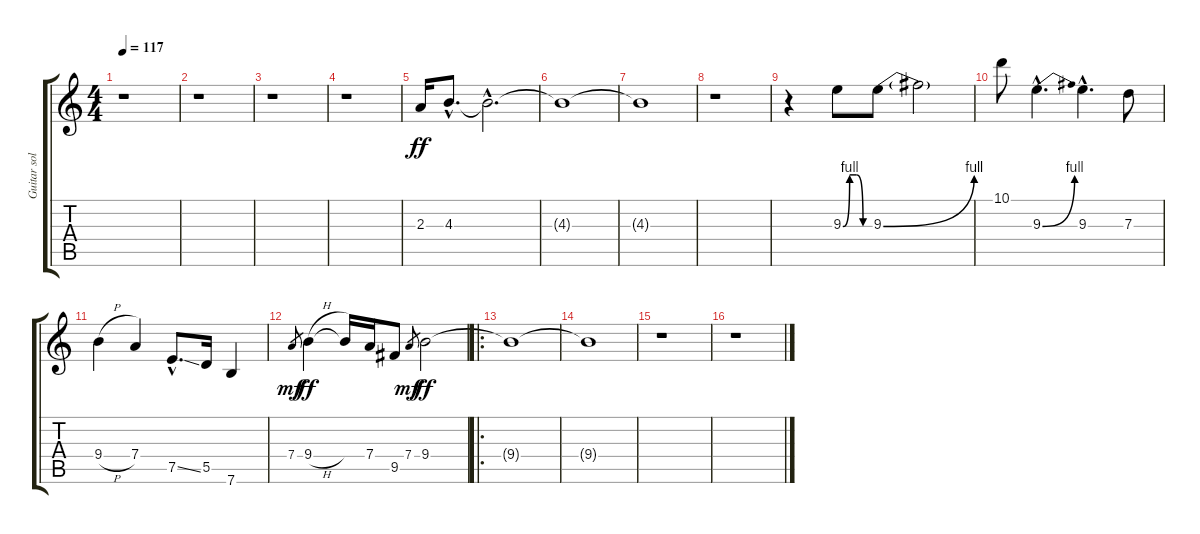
\track ("Guitar solo" "Guitar sol") {instrument distortionguitar}
\staff {score tabs}
\tuning (E4 B3 G3 D3 A2 E2) {hide}
\ts (4 4)
\tempo 117
\clef g2
\ks c
r.1{dy ff instrument distortionguitar} |
r.1 |
r.1 |
r.1 |
2.3.16 4.3{hac}.8{d} 4.3{hac t}.2{d} |
4.3{t}.1 |
4.3{t}.1 |
r.1 |
r.4 9.3{be (custom 0 0 15 4 30 4 45 0 60 0)}.8 9.3{be (bend 0 0 60 4)}.8 9.3{t}.2 |
10.1.8 9.3{be (bend 0 0 60 4) hac}.4{d} 9.3{hac}.4{d} 7.3.8 |
9.4{h}.4 7.4.4 7.5{ss hac}.8{d} 5.5.16 7.6.4 |
7.4.8{gr dy mf} 9.4{h}.4{dy ff} 9.4{t}.16 7.4.16 9.5.8 7.4.8{gr dy mf} 9.4.2{dy ff} |
\ro
9.4{t}.1 |
9.4{t}.1 |
r.1 |
r.1
